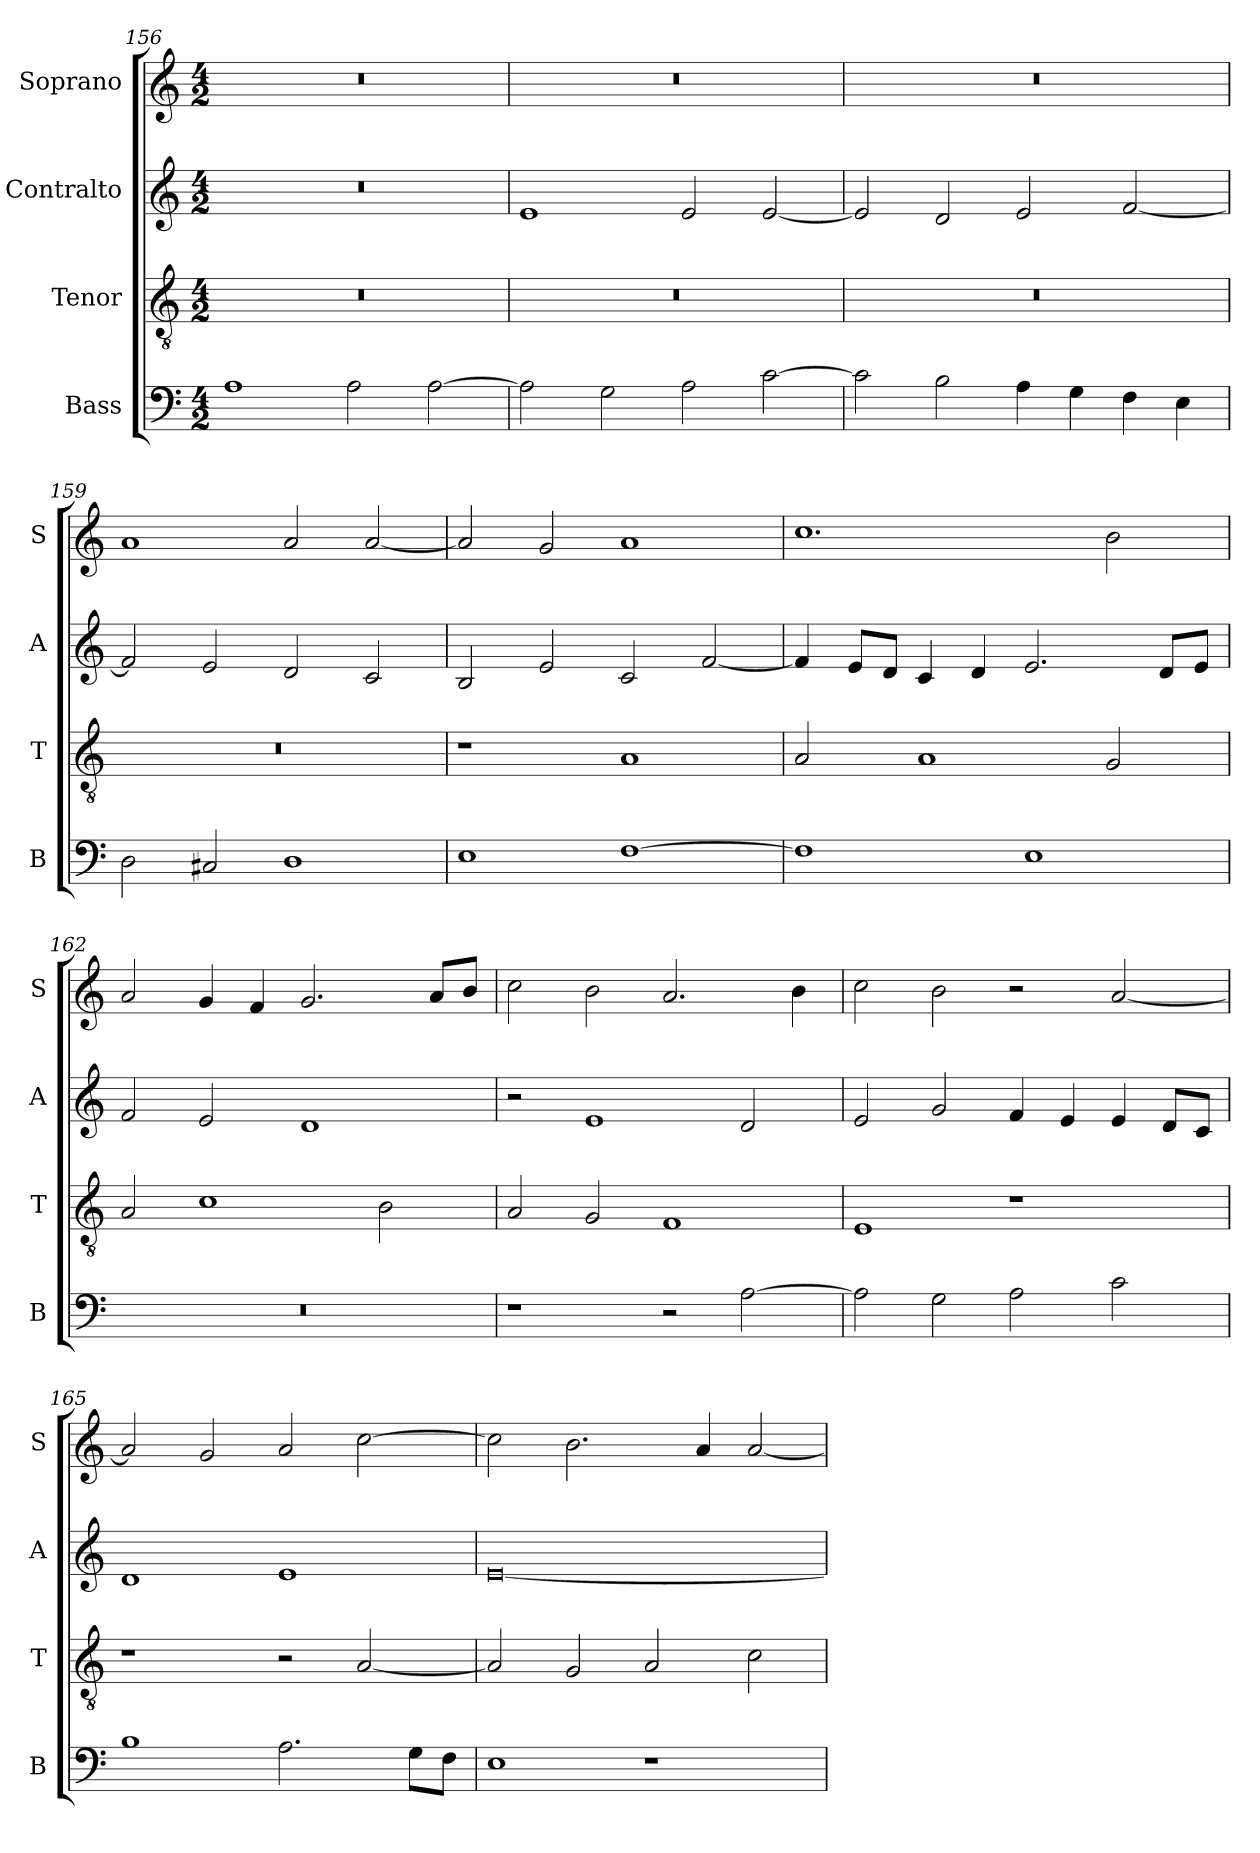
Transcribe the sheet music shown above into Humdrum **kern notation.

**kern	**kern	**kern	**kern
*part4	*part3	*part2	*part1
*staff4	*staff3	*staff2	*staff1
*I"Bass	*I"Tenor	*I"Contralto	*I"Soprano
*I'B	*I'T	*I'A	*I'S
*clefF4	*clefGv2	*clefG2	*clefG2
*k[]	*k[]	*k[]	*k[]
*E:phr	*E:phr	*E:phr	*E:phr
*M4/2	*M4/2	*M4/2	*M4/2
=156	=156	=156	=156
1A	0r	0r	0r
2A	.	.	.
[2A	.	.	.
=157	=157	=157	=157
2A]	0r	1e	0r
2G	.	.	.
2A	.	2e	.
[2c	.	[2e	.
=158	=158	=158	=158
2c]	0r	2e]	0r
2B	.	2d	.
4A	.	2e	.
4G	.	.	.
4F	.	[2f	.
4E	.	.	.
=159	=159	=159	=159
2D	0r	2f]	1a
2C#X	.	2e	.
1D	.	2d	2a
.	.	2c	[2a
=160	=160	=160	=160
1E	1r	2B	2a]
.	.	2e	2g
[1F	1A	2c	1a
.	.	[2f	.
=161	=161	=161	=161
1F]	2A	4f]	1.cc
.	.	8e/L	.
.	.	8d/J	.
.	1A	4c	.
.	.	4d	.
1E	.	2.e	.
.	2G	.	2b
.	.	8d/L	.
.	.	8e/J	.
=162	=162	=162	=162
0r	2A	2f	2a
.	1c	2e	4g
.	.	.	4f
.	.	1d	2.g
.	2B	.	.
.	.	.	8a/L
.	.	.	8b/J
=163	=163	=163	=163
1r	2A	2r	2cc
.	2G	1e	2b
2r	1F	.	2.a
[2A	.	2d	.
.	.	.	4b
=164	=164	=164	=164
2A]	1E	2e	2cc
2G	.	2g	2b
2A	1r	4f	2r
.	.	4e	.
2c	.	4e	[2a
.	.	8d/L	.
.	.	8c/J	.
=165	=165	=165	=165
1B	1r	1d	2a]
.	.	.	2g
2.A	2r	1e	2a
.	[2A	.	[2cc
8G\L	.	.	.
8F\J	.	.	.
=166	=166	=166	=166
1E	2A]	[0e	2cc]
.	2G	.	2.b
1r	2A	.	.
.	.	.	4a
.	2c	.	[2a
=	=	=	=
*-	*-	*-	*-
